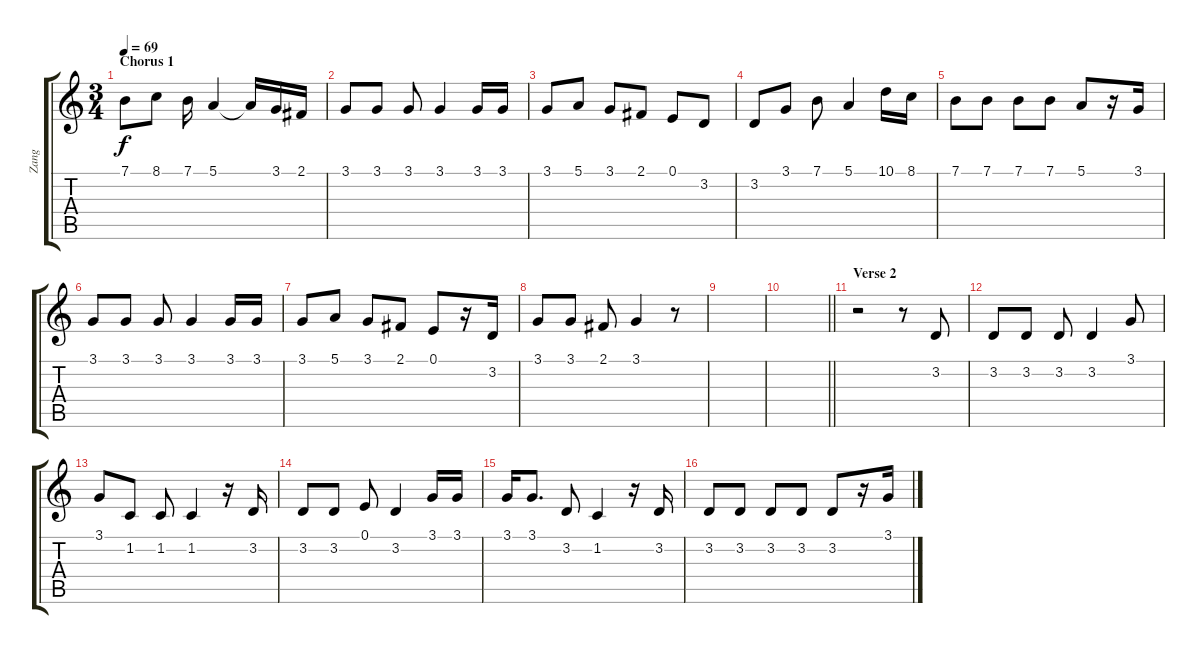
\track ("Zang" "Zang") {instrument pad1newage}
\staff {score tabs}
\tuning (E4 B3 G3 D3 A2 E2) {hide}
\ts (3 4)
\section ("" "Chorus 1")
\tempo 69
\clef g2
\ks c
7.1.8{dy f} 8.1.8 7.1.16 5.1.4 5.1{t}.16 3.1.16 2.1.16 |
3.1.8 3.1.8 3.1.8 3.1.4 3.1.16 3.1.16 |
3.1.8 5.1.8 3.1.8 2.1.8 0.1.8 3.2.8 |
3.2.8 3.1.8 7.1.8 5.1.4 10.1.16 8.1.16 |
7.1.8 7.1.8 7.1.8 7.1.8 5.1.8 r.16 3.1.16 |
3.1.8 3.1.8 3.1.8 3.1.4 3.1.16 3.1.16 |
3.1.8 5.1.8 3.1.8 2.1.8 0.1.8 r.16 3.2.16 |
3.1.8 3.1.8 2.1.8 3.1.4 r.8 |
|
\barLineRight lightlight
|
\section ("" "Verse 2")
r.2 r.8 3.2.8 |
3.2.8 3.2.8 3.2.8 3.2.4 3.1.8 |
3.1.8 1.2.8 1.2.8 1.2.4 r.16 3.2.16 |
3.2.8 3.2.8 0.1.8 3.2.4 3.1.16 3.1.16 |
3.1.16 3.1.8{d} 3.2.8 1.2.4 r.16 3.2.16 |
3.2.8 3.2.8 3.2.8 3.2.8 3.2.8 r.16 3.1.16
